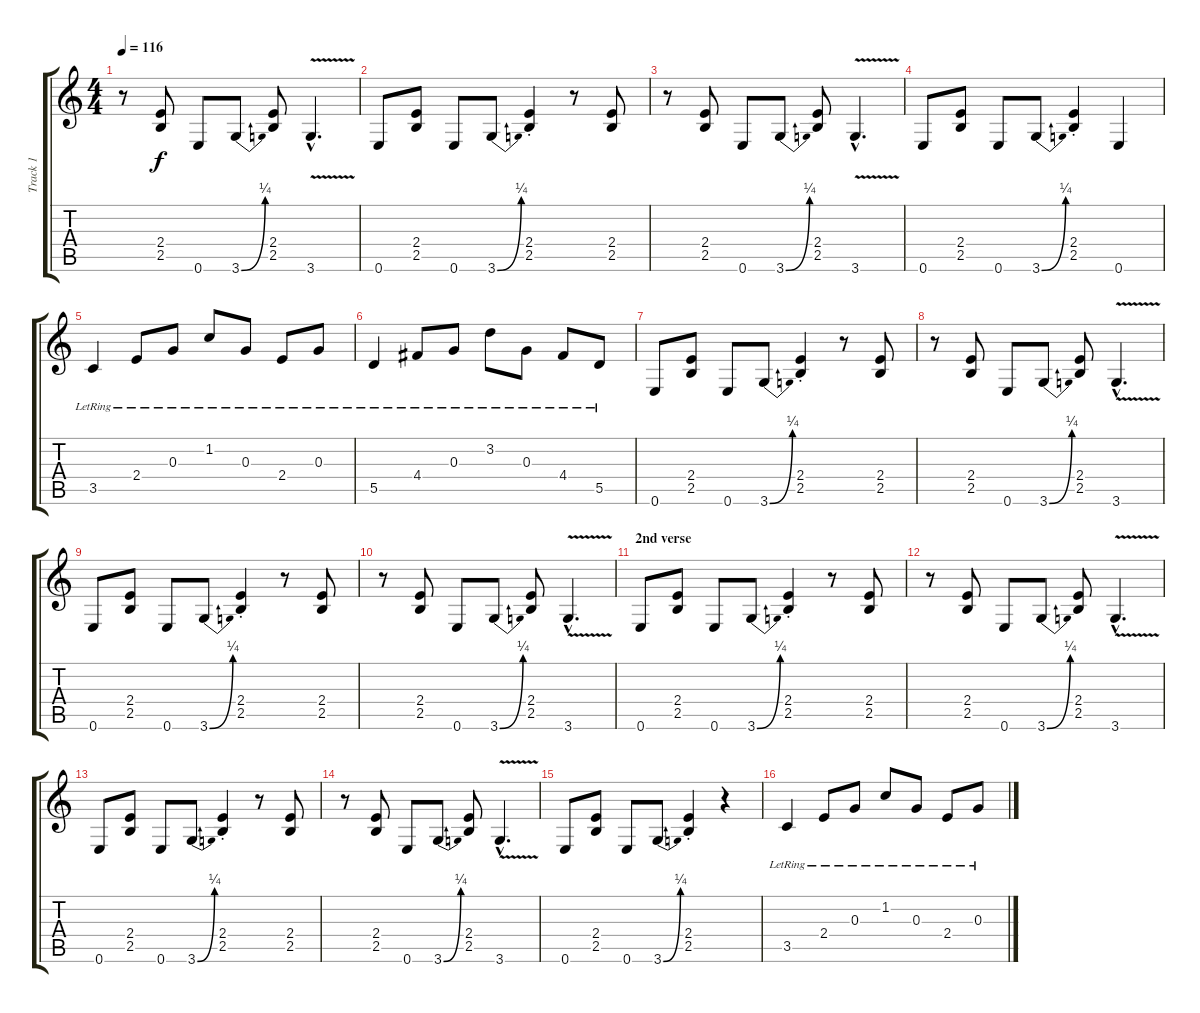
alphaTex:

\track ("Track 1" "Track 1") {instrument electricguitarjazz}
\staff {score tabs}
\tuning (E4 B3 G3 D3 A2 E2) {hide}
\ts (4 4)
\tempo 116
\clef g2
\ks c
r.8{dy f} (2.4 2.5).8 0.6.8 3.6{be (bend 0 0 60 1)}.8 (2.4 2.5).8 3.6{v hac}.4{d} |
0.6.8 (2.4 2.5).8 0.6.8 3.6{be (bend 0 0 60 1)}.8 (2.4{st} 2.5{st}).4 r.8 (2.4 2.5).8 |
r.8 (2.4 2.5).8 0.6.8 3.6{be (bend 0 0 60 1)}.8 (2.4 2.5).8 3.6{v hac}.4{d} |
0.6.8 (2.4 2.5).8 0.6.8 3.6{be (bend 0 0 60 1)}.8 (2.4{st} 2.5{st}).4 0.6.4 |
3.5{lr}.4 2.4{lr}.8 0.3{lr}.8 1.2{lr}.8 0.3{lr}.8 2.4{lr}.8 0.3{lr}.8 |
5.5{lr}.4 4.4{lr}.8 0.3{lr}.8 3.2{lr}.8 0.3{lr}.8 4.4{lr}.8 5.5{lr}.8 |
0.6.8 (2.4 2.5).8 0.6.8 3.6{be (bend 0 0 60 1)}.8 (2.4{st} 2.5{st}).4 r.8 (2.4 2.5).8 |
r.8 (2.4 2.5).8 0.6.8 3.6{be (bend 0 0 60 1)}.8 (2.4 2.5).8 3.6{v hac}.4{d} |
0.6.8 (2.4 2.5).8 0.6.8 3.6{be (bend 0 0 60 1)}.8 (2.4{st} 2.5{st}).4 r.8 (2.4 2.5).8 |
r.8 (2.4 2.5).8 0.6.8 3.6{be (bend 0 0 60 1)}.8 (2.4 2.5).8 3.6{v hac}.4{d} |
\section ("" "2nd verse")
0.6.8 (2.4 2.5).8 0.6.8 3.6{be (bend 0 0 60 1)}.8 (2.4{st} 2.5{st}).4 r.8 (2.4 2.5).8 |
r.8 (2.4 2.5).8 0.6.8 3.6{be (bend 0 0 60 1)}.8 (2.4 2.5).8 3.6{v hac}.4{d} |
0.6.8 (2.4 2.5).8 0.6.8 3.6{be (bend 0 0 60 1)}.8 (2.4{st} 2.5{st}).4 r.8 (2.4 2.5).8 |
r.8 (2.4 2.5).8 0.6.8 3.6{be (bend 0 0 60 1)}.8 (2.4 2.5).8 3.6{v hac}.4{d} |
0.6.8 (2.4 2.5).8 0.6.8 3.6{be (bend 0 0 60 1)}.8 (2.4{st} 2.5{st}).4 r.4 |
3.5{lr}.4 2.4{lr}.8 0.3{lr}.8 1.2{lr}.8 0.3{lr}.8 2.4{lr}.8 0.3{lr}.8
